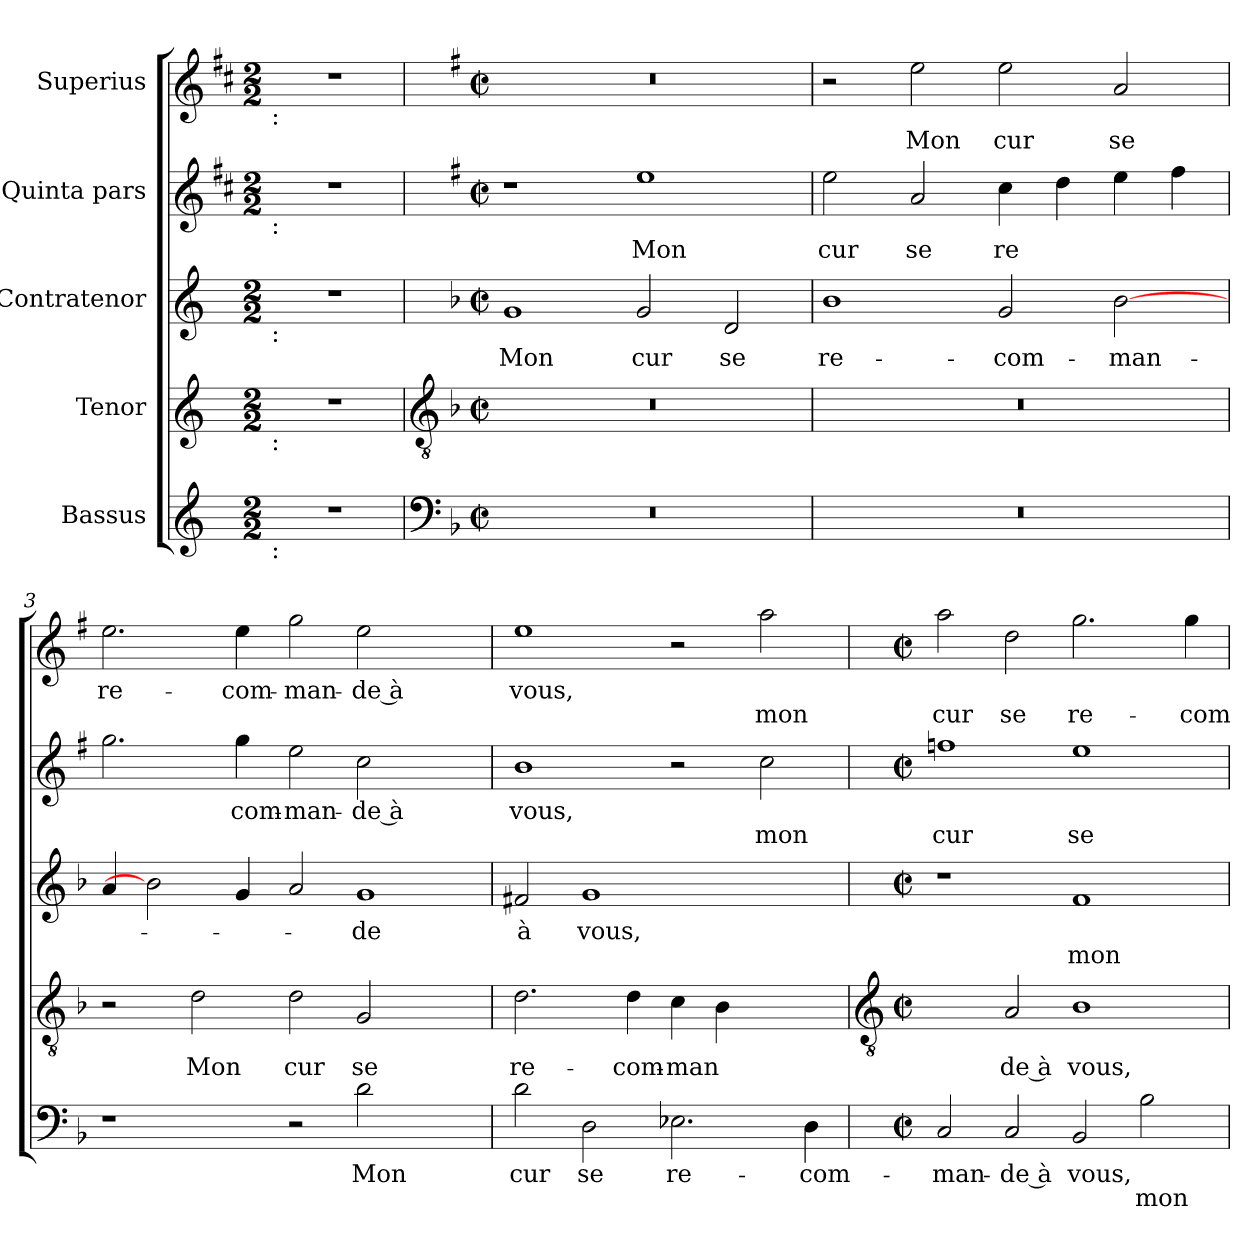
**kern	**text	**text	**kern	**text	**kern	**text	**text	**kern	**text	**text	**kern	**text	**text
*part5	*part5	*part5	*part4	*part4	*part3	*part3	*part3	*part2	*part2	*part2	*part1	*part1	*part1
*staff5	*staff5	*staff5	*staff4	*staff4	*staff3	*staff3	*staff3	*staff2	*staff2	*staff2	*staff1	*staff1	*staff1
*I"Bassus	*	*	*I"Tenor	*	*I"Contratenor	*	*	*I"Quinta pars	*	*	*I"Superius	*	*
*clefG2	*	*	*clefG2	*	*clefG2	*	*	*clefG2	*	*	*clefG2	*	*
*	*	*	*	*	*	*	*	*ITrd1c2	*	*	*ITrd1c2	*	*
*k[]	*	*	*k[]	*	*k[]	*	*	*k[]	*	*	*k[]	*	*
*C:	*	*	*C:	*	*C:	*	*	*C:	*	*	*C:	*	*
*M2/2	*	*	*M2/2	*	*M2/2	*	*	*M2/2	*	*	*M2/2	*	*
=	=	=	=	=	=	=	=	=	=	=	=	=	=
!	!	!	!	!	!	!	!	!	!	!	!LO:TX:b:t=&colon;	!	!
!	!	!	!	!	!	!	!	!LO:TX:b:t=&colon;	!	!	!	!	!
!	!	!	!	!	!LO:TX:b:t=&colon;	!	!	!	!	!	!	!	!
!	!	!	!LO:TX:b:t=&colon;	!	!	!	!	!	!	!	!	!	!
!LO:TX:b:t=&colon;	!	!	!	!	!	!	!	!	!	!	!	!	!
1r	.	.	1r	.	1r	.	.	1r	.	.	1r	.	.
!!LO:LB:g=z
=1	=1	=1	=1	=1	=1	=1	=1	=1	=1	=1	=1	=1	=1
*clefF4	*	*	*clefGv2	*	*	*	*	*	*	*	*	*	*
*k[b-]	*	*	*k[b-]	*	*k[b-]	*	*	*k[b-]	*	*	*k[b-]	*	*
*F:	*	*	*F:	*	*F:	*	*	*F:	*	*	*F:	*	*
*M4/2	*	*	*M4/2	*	*M4/2	*	*	*M4/2	*	*	*M4/2	*	*
*met(c|)	*	*	*met(c|)	*	*met(c|)	*	*	*met(c|)	*	*	*met(c|)	*	*
!	!	!	!	!	!	!LO:LY:b	!	!	!	!	!	!	!
0r	.	.	0r	.	1g	Mon	.	1r	.	.	0r	.	.
!	!	!	!	!	!	!LO:LY:b	!	!	!LO:LY:b	!	!	!	!
.	.	.	.	.	2g	cur	.	1dd	Mon	.	.	.	.
!	!	!	!	!	!	!LO:LY:b	!	!	!	!	!	!	!
.	.	.	.	.	2d	se	.	.	.	.	.	.	.
=2	=2	=2	=2	=2	=2	=2	=2	=2	=2	=2	=2	=2	=2
!	!	!	!	!	!	!LO:LY:b	!	!	!LO:LY:b	!	!	!	!
0r	.	.	0r	.	1b-	re-	.	2dd	cur	.	2r	.	.
!	!	!	!	!	!	!	!	!	!LO:LY:b	!	!	!LO:LY:b	!
.	.	.	.	.	.	.	.	2g	se	.	2dd	Mon	.
!	!	!	!	!	!	!LO:LY:b	!	!	!LO:LY:b	!	!	!LO:LY:b	!
.	.	.	.	.	2g	-com-	.	4b-	re	.	2dd	cur	.
.	.	.	.	.	.	.	.	4cc	.	.	.	.	.
!	!	!	!	!	!	!LO:LY:b	!	!	!	!	!	!LO:LY:b	!
.	.	.	.	.	[2b-	-man-	.	4dd	.	.	2g	se	.
.	.	.	.	.	.	.	.	4ee	.	.	.	.	.
=3	=3	=3	=3	=3	=3	=3	=3	=3	=3	=3	=3	=3	=3
!	!	!	!	!	!	!	!	!	!	!	!	!LO:LY:b	!
1r	.	.	2r	.	4a	.	.	2.ff	.	.	2.dd	re-	.
.	.	.	.	.	2b-]	.	.	.	.	.	.	.	.
!	!	!	!	!LO:LY:b	!	!	!	!	!	!	!	!	!
.	.	.	2d	Mon	.	.	.	.	.	.	.	.	.
!	!	!	!	!	!	!	!	!	!LO:LY:b	!	!	!LO:LY:b	!
.	.	.	.	.	4g	.	.	4ff	com-	.	4dd	-com-	.
!	!	!	!	!LO:LY:b	!	!	!	!	!LO:LY:b	!	!	!LO:LY:b	!
2r	.	.	2d	cur	2a	.	.	2dd	-man-	.	2ff	-man-	.
!	!LO:LY:b	!	!	!LO:LY:b	!	!LO:LY:b	!	!	!LO:LY:b	!	!	!LO:LY:b	!
2d	Mon	.	2G	se	1g	-de	.	2b-	-de à	.	2dd	-de à	.
2ryy	.	.	2ryy	.	.	.	.	2ryy	.	.	2ryy	.	.
=4	=4	=4	=4	=4	=4	=4	=4	=4	=4	=4	=4	=4	=4
!	!LO:LY:b	!	!	!LO:LY:b	!	!LO:LY:b	!	!	!LO:LY:b	!	!	!LO:LY:b	!
2d	cur	.	2.d	re-	2f#X	à	.	1a	vous,	.	1dd	vous,	.
!	!LO:LY:b	!	!	!	!	!LO:LY:b	!	!	!	!	!	!	!
2D	se	.	.	.	1g	vous,	.	.	.	.	.	.	.
!	!	!	!	!LO:LY:b	!	!	!	!	!	!	!	!	!
.	.	.	4d	-com-	.	.	.	.	.	.	.	.	.
!	!LO:LY:b	!	!	!LO:LY:b	!	!	!	!	!	!	!	!	!
2.E-X	re-	.	4c	-man	.	.	.	2r	.	.	2r	.	.
.	.	.	4B-	.	.	.	.	.	.	.	.	.	.
!	!	!	!	!	!	!	!	!	!	!LO:LY:b	!	!	!LO:LY:b
.	.	.	[2B-yy	.	2ryy	.	.	2b-	.	mon	2gg	.	mon
!	!LO:LY:b	!	!	!	!	!	!	!	!	!	!	!	!
4D	-com-	.	.	.	.	.	.	.	.	.	.	.	.
!!LO:LB:g=z
=5	=5	=5	=5	=5	=5	=5	=5	=5	=5	=5	=5	=5	=5
*	*	*	*clefGv2	*	*	*	*	*	*	*	*	*	*
*M4/2	*	*	*M4/2	*	*M4/2	*	*	*M4/2	*	*	*M4/2	*	*
*met(c|)	*	*	*met(c|)	*	*met(c|)	*	*	*met(c|)	*	*	*met(c|)	*	*
!	!LO:LY:b	!	!	!	!	!	!	!	!	!LO:LY:b	!	!	!LO:LY:b
2C	-man-	.	2B-yy]	.	1r	.	.	1ee-X	.	cur	2gg	.	cur
!	!LO:LY:b	!	!	!LO:LY:b	!	!	!	!	!	!	!	!	!LO:LY:b
2C	-de à	.	2A	de à	.	.	.	.	.	.	2cc	.	se
!	!LO:LY:b	!	!	!LO:LY:b	!	!	!LO:LY:b	!	!	!LO:LY:b	!	!	!LO:LY:b
2BB-	vous,	.	1B-	vous,	1f	.	mon	1dd	.	se	2.ff	.	re-
!	!	!LO:LY:b	!	!	!	!	!	!	!	!	!	!	!
2B-	.	mon	.	.	.	.	.	.	.	.	.	.	.
!	!	!	!	!	!	!	!	!	!	!	!	!	!LO:LY:b
.	.	.	.	.	.	.	.	.	.	.	4ff	.	-com-
=	=	=	=	=	=	=	=	=	=	=	=	=	=
*-	*-	*-	*-	*-	*-	*-	*-	*-	*-	*-	*-	*-	*-
